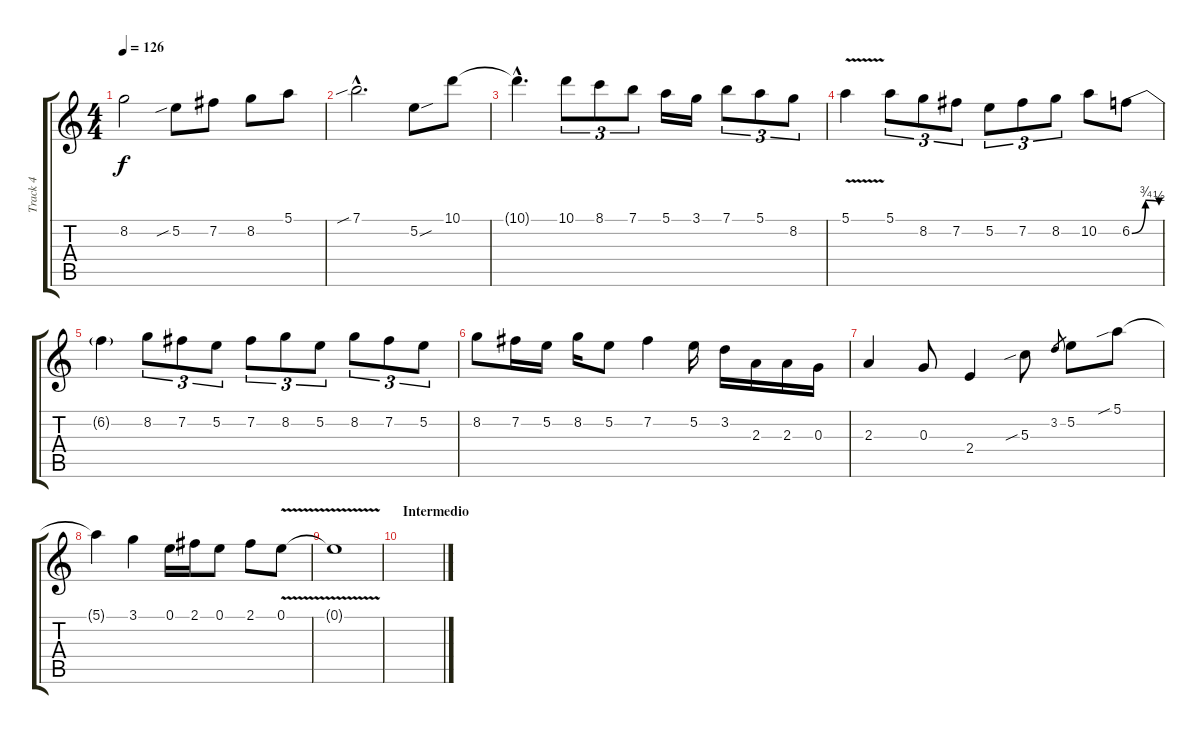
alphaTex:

\track ("Track 4" "Track 4") {instrument overdrivenguitar}
\staff {score tabs}
\tuning (E4 B3 G3 D3 A2 E2) {hide}
\ts (4 4)
\tempo 126
\clef g2
\ks c
8.2{t}.2{dy f} 5.2{sib}.8 7.2.8 8.2.8 5.1.8 |
7.1{sib hac}.2{d} 5.2{sou}.8 10.1.8 |
10.1{hac t}.4{d} 10.1.8{tu (3 2)} 8.1.8{tu (3 2)} 7.1.8{tu (3 2)} 5.1.16 3.1.16 7.1.8{tu (3 2)} 5.1.8{tu (3 2)} 8.2.8{tu (3 2)} |
5.1{v}.4 5.1.8{tu (3 2)} 8.2.8{tu (3 2)} 7.2.8{tu (3 2)} 5.2.8{tu (3 2)} 7.2.8{tu (3 2)} 8.2.8{tu (3 2)} 10.2.8 6.2{be (bendrelease 0 0 30 3 30 3 60 2)}.8 |
6.2{t}.4 8.2.8{tu (3 2)} 7.2.8{tu (3 2)} 5.2.8{tu (3 2)} 7.2.8{tu (3 2)} 8.2.8{tu (3 2)} 5.2.8{tu (3 2)} 8.2.8{tu (3 2)} 7.2.8{tu (3 2)} 5.2.8{tu (3 2)} |
8.2.8 7.2.16 5.2.16 8.2.16 5.2.8 7.2.4 5.2.16 3.2.16 2.3.16 2.3.16 0.3.16 |
2.3.4 0.3.8 2.4.4 5.3{sib}.8 3.2.8{gr} 5.2.8 5.1{sib}.8 |
5.1{t}.4 3.1.4 0.1.16 2.1.16 0.1.8 2.1.8 0.1{v}.8 |
0.1{t}.1 |
\section ("" "Intermedio")
